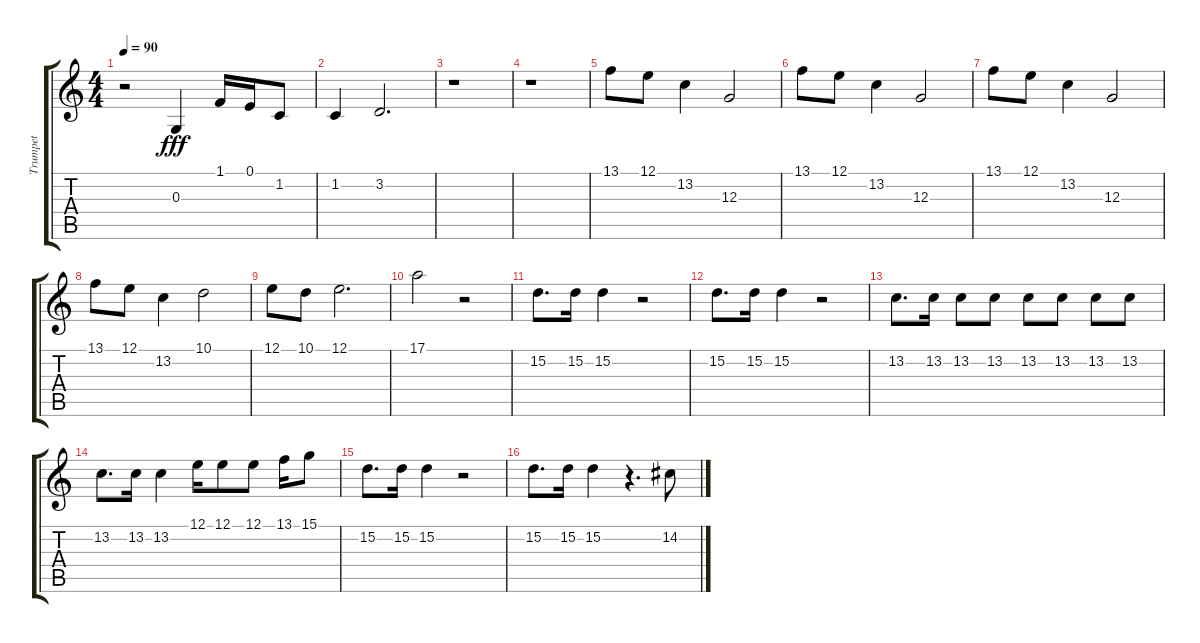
\track ("Trumpet" "Trumpet") {instrument trumpet}
\staff {score tabs}
\tuning (E4 B3 G3 D3 A2 E2) {hide}
\ts (4 4)
\tempo 90
\clef g2
\ks c
r.2{dy fff} 0.3.4 1.1.16 0.1.16 1.2.8 |
1.2.4 3.2.2{d} |
r.1 |
r.1 |
13.1.8 12.1.8 13.2.4 12.3.2 |
13.1.8 12.1.8 13.2.4 12.3.2 |
13.1.8 12.1.8 13.2.4 12.3.2 |
13.1.8 12.1.8 13.2.4 10.1.2 |
12.1.8 10.1.8 12.1.2{d} |
17.1.2 r.2 |
15.2.8{d} 15.2.16 15.2.4 r.2 |
15.2.8{d} 15.2.16 15.2.4 r.2 |
13.2.8{d} 13.2.16 13.2.8 13.2.8 13.2.8 13.2.8 13.2.8 13.2.8 |
13.2.8{d} 13.2.16 13.2.4 12.1.16 12.1.8 12.1.8 13.1.16 15.1.8 |
15.2.8{d} 15.2.16 15.2.4 r.2 |
15.2.8{d} 15.2.16 15.2.4 r.4{d} 14.2.8
